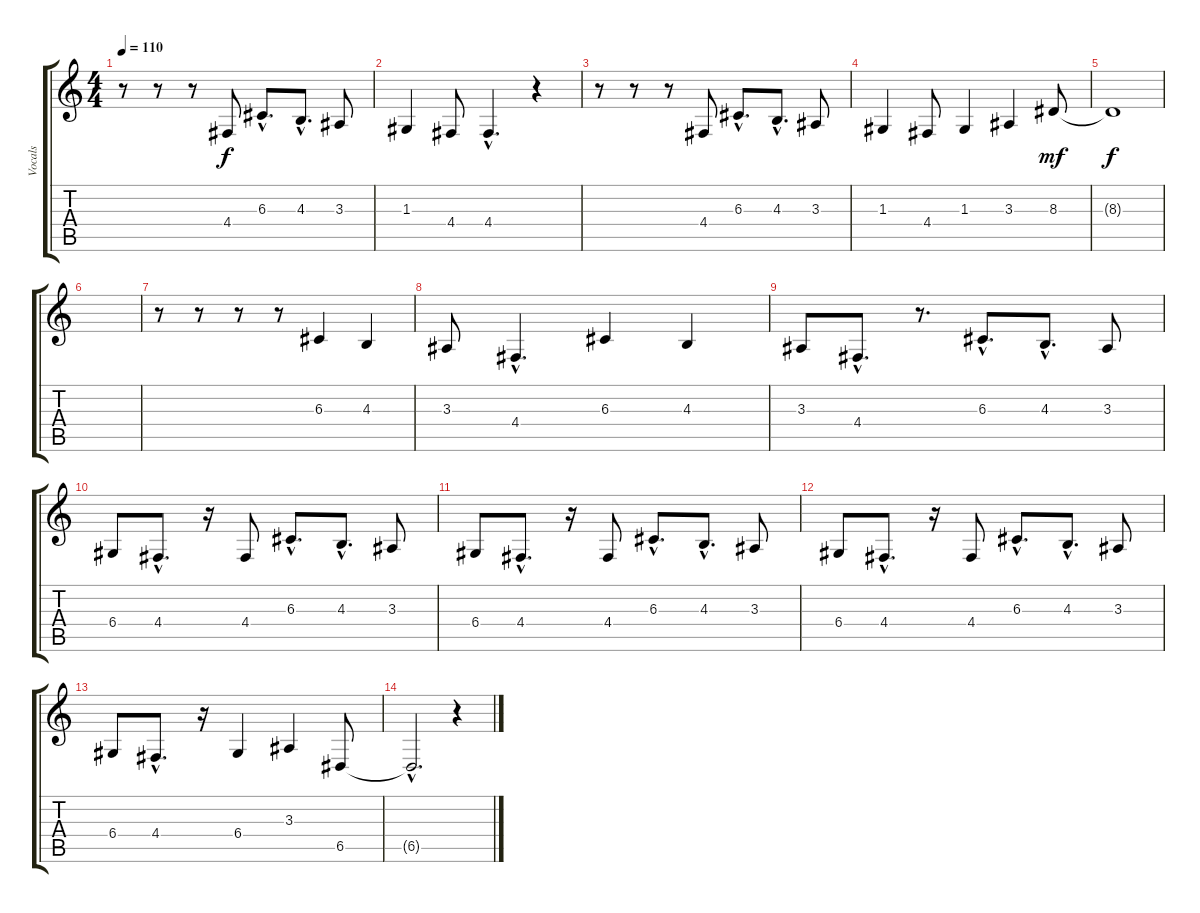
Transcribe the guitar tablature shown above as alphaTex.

\track ("Vocals" "Vocals") {instrument lead2sawtooth}
\staff {score tabs}
\tuning (E4 B3 G3 D3 A2 E2) {hide}
\ts (4 4)
\tempo 110
\clef g2
\ks c
r.8{dy f} r.8 r.8 4.4.8 6.3{hac}.8{d} 4.3{hac}.8{d} 3.3.8 |
1.3.4 4.4.8 4.4{hac}.4{d} r.4 |
r.8 r.8 r.8 4.4.8 6.3{hac}.8{d} 4.3{hac}.8{d} 3.3.8 |
1.3.4 4.4.8 1.3.4 3.3.4 8.3.8{dy mf} |
8.3{t}.1{dy f} |
|
r.8 r.8 r.8 r.8 6.3.4 4.3.4 |
3.3.8 4.4{hac}.4{d} 6.3.4 4.3.4 |
3.3.8 4.4{hac}.8{d} r.8{d} 6.3{hac}.8{d} 4.3{hac}.8{d} 3.3.8 |
6.4.8 4.4{hac}.8{d} r.16 4.4.8 6.3{hac}.8{d} 4.3{hac}.8{d} 3.3.8 |
6.4.8 4.4{hac}.8{d} r.16 4.4.8 6.3{hac}.8{d} 4.3{hac}.8{d} 3.3.8 |
6.4.8 4.4{hac}.8{d} r.16 4.4.8 6.3{hac}.8{d} 4.3{hac}.8{d} 3.3.8 |
6.4.8 4.4{hac}.8{d} r.16 6.4.4 3.3.4 6.5.8 |
6.5{hac t}.2{d} r.4
